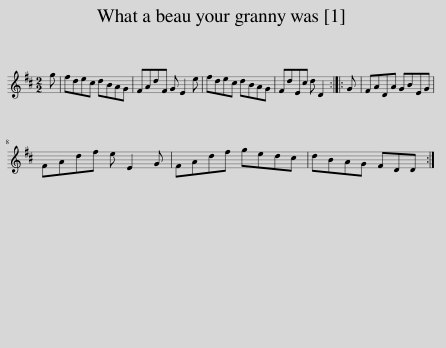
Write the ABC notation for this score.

X:1
L:1/8
M:2/2
I:linebreak $
K:D
V:1 treble
V:1
 g | fdec dBAG | FAdF G E2 e | fdec dBAG | FdEc d D2 :: %5
 G | FADA GBEG |$ FAdf e E2 G | FAdf gedc | dBAG FDD :| %10
